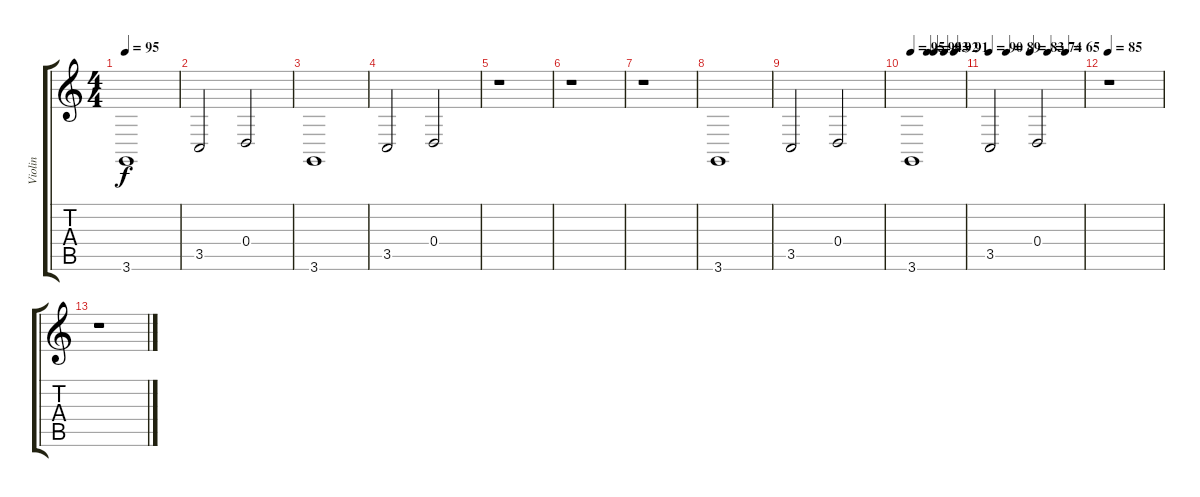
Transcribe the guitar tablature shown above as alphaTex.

\track ("Violin" "Violin") {instrument stringensemble2}
\staff {score tabs}
\tuning (E4 B3 G3 D3 A2 E2) {hide}
\ts (4 4)
\tempo 95
\clef g2
\ks c
3.6.1{dy f} |
3.5.2 0.4.2 |
3.6.1 |
3.5.2 0.4.2 |
r.1 |
r.1 |
r.1 |
3.6.1 |
3.5.2 0.4.2 |
\tempo 95
\tempo (94 0.3125)
\tempo (93 0.4375)
\tempo (92 0.625)
\tempo (91 0.8125)
3.6.1{volume 7} |
\tempo 90
\tempo (89 0.1875)
\tempo (83 0.4375)
\tempo (74 0.625)
\tempo (65 0.8125)
3.5.2 0.4.2 |
\tempo 85
r.1 |
r.1
